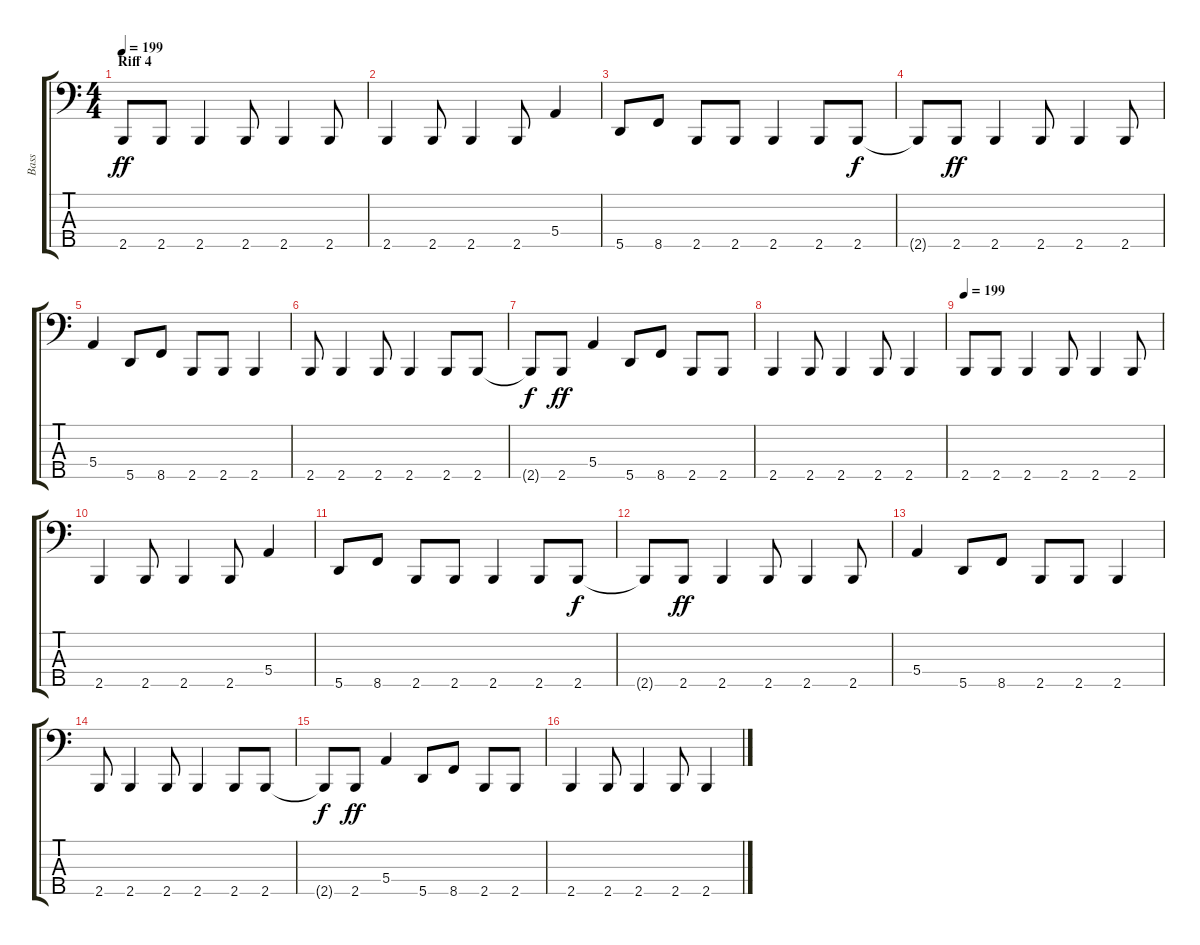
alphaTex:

\track ("Bass" "Bass") {instrument electricbasspick}
\staff {score tabs}
\tuning (G2 D2 A1 E1 A0) {hide}
\ts (4 4)
\section ("" "Riff 4")
\tempo 199
\clef f4
\ks c
2.5.8{dy ff} 2.5.8 2.5.4 2.5.8 2.5.4 2.5.8 |
2.5.4 2.5.8 2.5.4 2.5.8 5.4.4 |
5.5.8 8.5.8 2.5.8 2.5.8 2.5.4 2.5.8 2.5.8{dy f} |
2.5{t}.8 2.5.8{dy ff} 2.5.4 2.5.8 2.5.4 2.5.8 |
5.4.4 5.5.8 8.5.8 2.5.8 2.5.8 2.5.4 |
2.5.8 2.5.4 2.5.8 2.5.4 2.5.8 2.5.8 |
2.5{t}.8{dy f} 2.5.8{dy ff} 5.4.4 5.5.8 8.5.8 2.5.8 2.5.8 |
2.5.4 2.5.8 2.5.4 2.5.8 2.5.4 |
\tempo 199
2.5.8 2.5.8 2.5.4 2.5.8 2.5.4 2.5.8 |
2.5.4 2.5.8 2.5.4 2.5.8 5.4.4 |
5.5.8 8.5.8 2.5.8 2.5.8 2.5.4 2.5.8 2.5.8{dy f} |
2.5{t}.8 2.5.8{dy ff} 2.5.4 2.5.8 2.5.4 2.5.8 |
5.4.4 5.5.8 8.5.8 2.5.8 2.5.8 2.5.4 |
2.5.8 2.5.4 2.5.8 2.5.4 2.5.8 2.5.8 |
2.5{t}.8{dy f} 2.5.8{dy ff} 5.4.4 5.5.8 8.5.8 2.5.8 2.5.8 |
2.5.4 2.5.8 2.5.4 2.5.8 2.5.4
